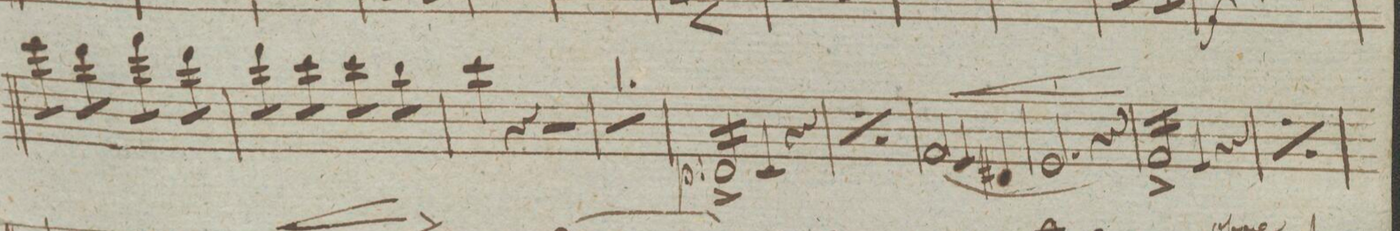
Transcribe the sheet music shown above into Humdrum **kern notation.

**kern	**dynam
*I"Violino Imo	*
*clefG2	*
*k[]	*
*met(c|)	*
*M2/2	*
*tremolo	*
8eee\L	.
8eee\J	.
8ddd\L	.
8ddd\J	.
8fff\L	.
8fff\J	.
8ddd\L	.
8ddd\J	.
=55	=55
8ddd\L	.
8ddd\J	.
8ccc\L	.
8ccc\J	.
8ccc\L	.
8ccc\J	.
8bb\L	.
8bb\J	.
*Xtremolo	*
=56	=56
4ccc\	.
4r	.
2r	.
=57	=57
1r	.
=58	=58
*tremolo	*
16d^/LL	p
16d/	.
16d/	.
16d/	.
16d/	.
16d/	.
16d/	.
16d/JJ	.
*Xtremolo	*
4c/	.
4r	.
=59	=59
*rep	*
*tremolo	*
16d^/LL	.
16d/	.
16d/	.
16d/	.
16d/	.
16d/	.
16d/	.
16d/JJ	.
*Xtremolo	*
4c/	.
4r	.
*Xrep	*
=60	=60
(2f/	<
4e/	.
4d#X/	.
=61	=61
2.e/)	.
4r	[
=62	=62
*tremolo	*
16f^/LL	.
16f/	.
16f/	.
16f/	.
16f/	.
16f/	.
16f/	.
16f/JJ	.
*Xtremolo	*
4e/	.
4r	.
=63	=63
*rep	*
*tremolo	*
16f^/LL	.
16f/	.
16f/	.
16f/	.
16f/	.
16f/	.
16f/	.
16f/JJ	.
*Xtremolo	*
4e/	.
4r	.
*Xrep	*
=64	=64
*-	*-
